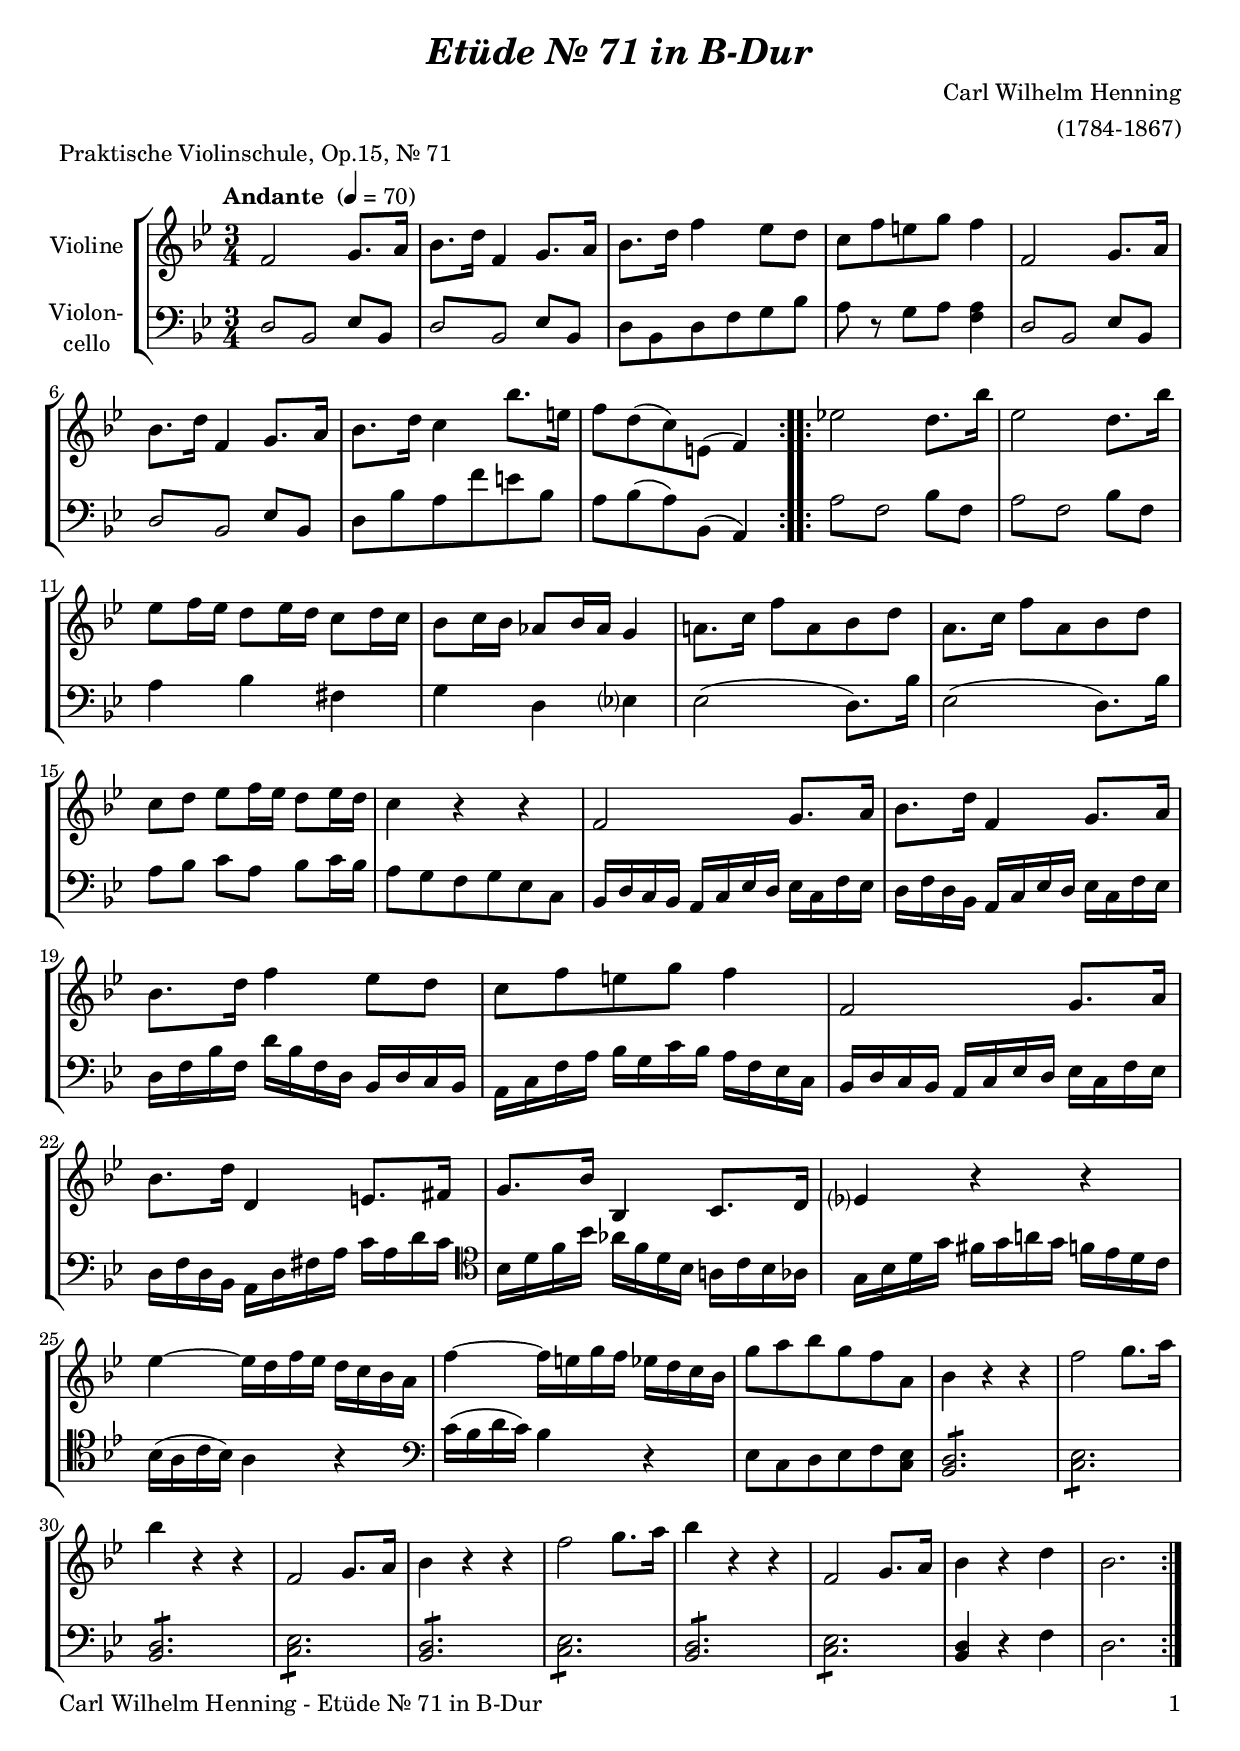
\version "2.18.2"
\include "deutsch.ly"
  
#(set-global-staff-size 20)

\header {
  title     = \markup \bold \italic "Etüde Nr. 71 in B-Dur"
  composer  = "Carl Wilhelm Henning"
  arranger  = "(1784-1867)"
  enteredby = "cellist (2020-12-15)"
  piece     = "Praktische Violinschule, Ор.15, Nr. 71"
}

voiceconsts = {
  \key b \major
  \time 3/4
  \clef "treble"
%  \numericTimeSignature
  % Set default beaming for all staves
%  \set Timing.beamExceptions = #'()
%  \set Timing.baseMoment     = #(ly:make-moment 1 4)
%  \set Timing.beatStructure  = #'(1 1 1)
  \tempo "Andante " 4=70
}

mivl = "violin"
%miba = "pizzicato strings"
miba = "cello"

rit = \mark \markup \box \italic "rit."

va = \relative c' {
  \voiceconsts

  \repeat volta 2 {
    f2 g8. a16
    b8. d16 f,4 g8. a16
    b8. d16 f4 es8 d
    c f e g f4
    f,2 g8. a16
    b8. d16 f,4 g8. a16
    b8. d16 c4 b'8. e,16

    f8 d( c) e,( f4)
  }

  \repeat volta 2 {
    es'!2 d8. b'16
    es,2 d8. b'16
    es,8 f16 es d8 es16 d c8 d16 c
    b8 c16 b as8 b16 as g4
    a!8. c16 f8 a, b d

    a8. c16 f8 a, b d
    c d es f16 es d8 es16 d
    c4 r r
    f,2 g8. a16
    b8. d16 f,4 g8. a16

    b8. d16 f4 es8 d
    c f e g f4
    f,2 g8. a16
    b8. d16 d,4 e8. fis16

    g8. b16 b,4 c8. d16
    es?4 r r
    es'~ es16 d f es d c b a
    f'4~ f16 e g f es d c b

    g'8 a b g f a,
    b4 r r
    f'2 g8. a16
    b4 r r
    f,2 g8. a16
    b4 r r
    f'2 g8. a16
    b4 r r
    f,2 g8. a16
    b4 r d
    b2.
  }
}

vb = \relative c {
  \voiceconsts
  \clef "bass"
  
  \repeat volta 2 {
    \repeat tremolo 2 { d8 b } es b
    \repeat tremolo 2 { d b } es b
    d b d f g b
    a r g a <f a>4
    \repeat tremolo 2 { d8 b } es b
    \repeat tremolo 2 { d b } es b
    d b' a f' e b

    a b( a) b,( a4)
  }

  \repeat volta 2 {
    \repeat tremolo 2 { a'8 f } b f
    \repeat tremolo 2 { a f } b f
    a4 b fis
    g d es?
    es2( d8.) b'16

    es,2( d8.) b'16
    a8 b c a b c16 b
    a8 g f g es c
    b16 d c b a c es d es c f es
    d f d b a c es d es c f es

    d f b f d' b f d b d c b
    a c f a b g c b a f es c
    b d c b a c es d es c f es
    d f d b a d fis a c a d c \clef "tenor"

    b d f b as f d b a! c b as
    g b d g fis g a! g f es d c
    b( a c b) a4 r \clef "bass"
    c16( b d c) b4 r

    es,8 c d es f <c es>
    \repeat tremolo 6 <b d>
    \repeat tremolo 6 <c es>
    \repeat tremolo 6 <b d>
    \repeat tremolo 6 <c es>
    \repeat tremolo 6 <b d>
    \repeat tremolo 6 <c es>
    \repeat tremolo 6 <b d>
    \repeat tremolo 6 <c es>
    <b d>4 r f'
    d2.
  }
}


music = \new StaffGroup <<
      \new Staff {
	\set Staff.midiInstrument = \mivl
	\set Staff.instrumentName = \markup \center-column { "Violine" }
	\transpose b b { \va }
      }

      \new Staff {
	\set Staff.midiInstrument = \miba
	\set Staff.instrumentName = \markup \center-column { "Violon-" "cello" }
	\transpose b b { \vb }
      }
>>

\book {
   \paper {
    print-page-number = ##t
    print-first-page-number = ##t
    ragged-last-bottom = ##f
    oddHeaderMarkup = \markup \null
    evenHeaderMarkup = \markup \null
    oddFooterMarkup = \markup {
      \fill-line {
        \on-the-fly #print-page-number-check-first
        "Carl Wilhelm Henning - Etüde Nr. 71 in B-Dur" \fromproperty #'page:page-number-string
      }
    }
    evenFooterMarkup = \oddFooterMarkup
  } \score {
    \music
    \layout {}
  }

  \score {
    \unfoldRepeats \music

    \midi {
      \context {
        \Score
      }
    }
  }
}